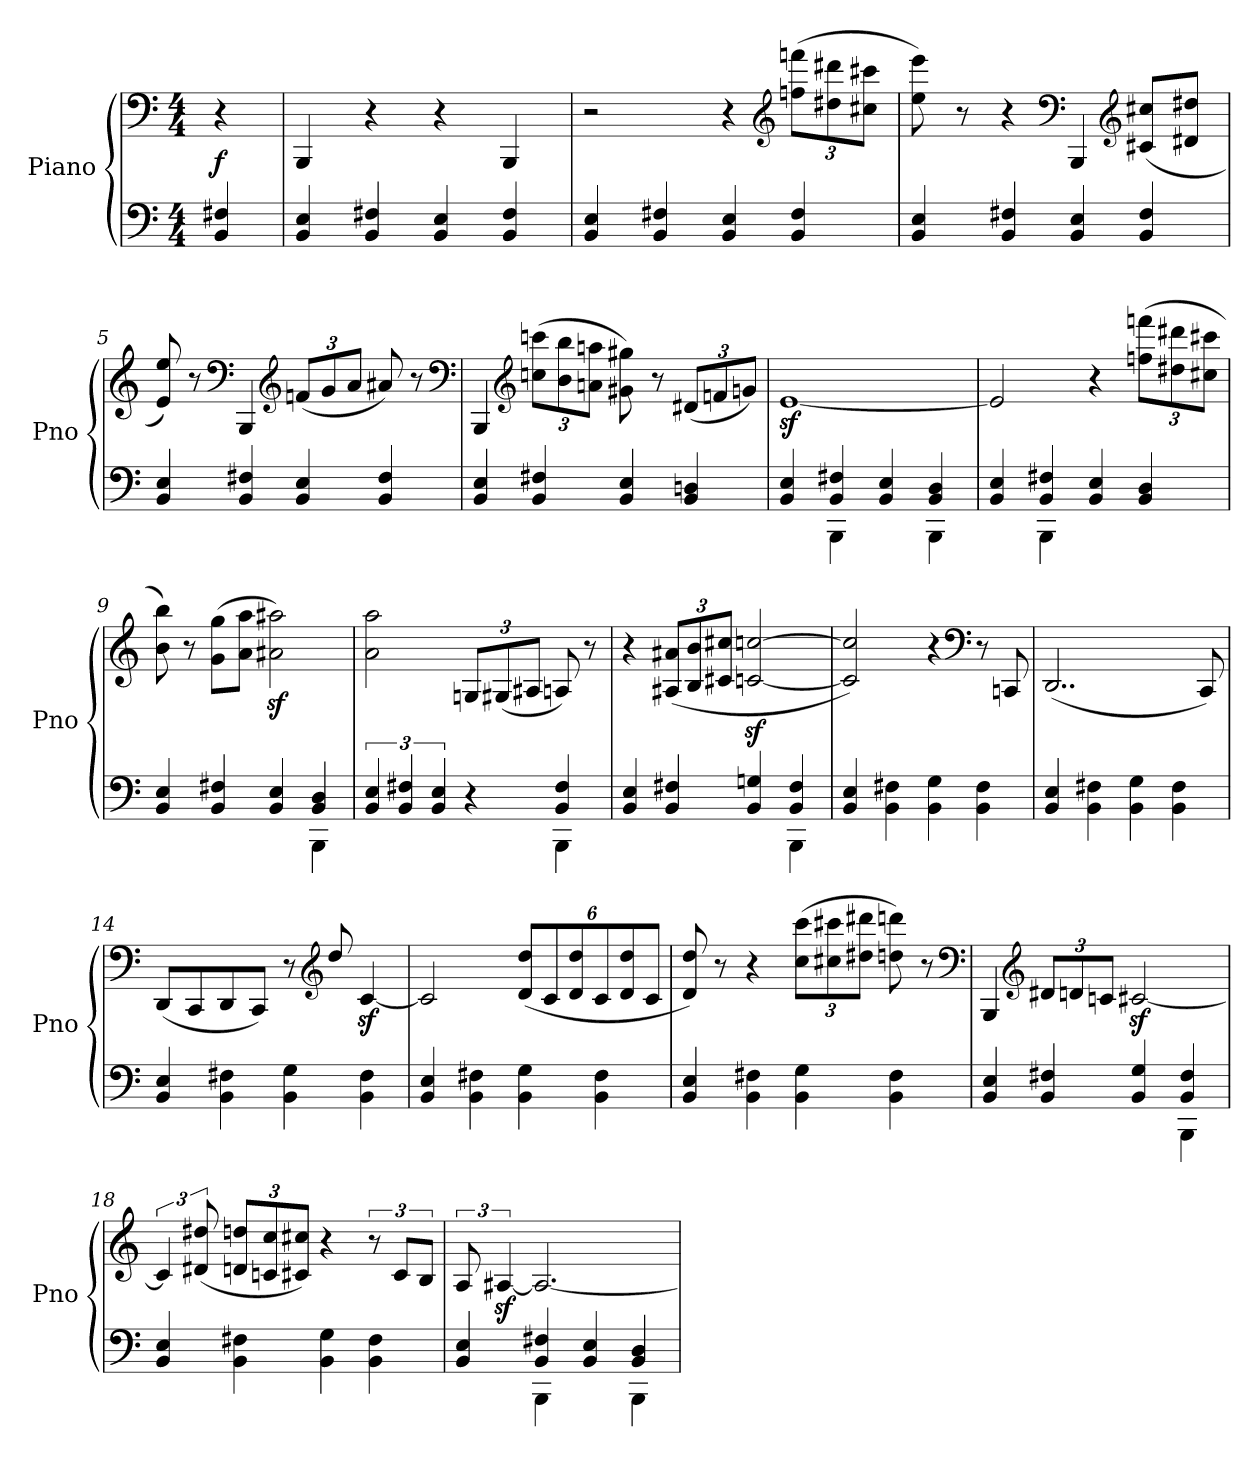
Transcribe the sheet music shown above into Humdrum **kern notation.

**kern	**dynam	**kern
*part2	*part2	*part1
*staff2	*staff2	*staff1
*I"Piano	*	*I"Piano
*I'Pno	*	*I'Pno
*clefF4	*	*clefF4
*M4/4	*	*M4/4
*MM132	*	*MM132
=1	=1	=1
!	!LO:DY:a	!
4BB/ 4F#X/	f	4r
=2	=2	=2
4BB/ 4E/	.	4BBB/
4BB/ 4F#X/	.	4r
4BB/ 4E/	.	4r
4BB/ 4F#/	.	4BBB/
=3	=3	=3
4BB/ 4E/	.	2r
4BB/ 4F#X/	.	.
4BB/ 4E/	.	4r
*	*	*clefG2
4BB/ 4F#/	.	(12ffn\ 12fffn\L
.	.	12dd#X\ 12ddd#X\
.	.	12cc#X\ 12ccc#X\J
=4	=4	=4
4BB/ 4E/	.	8ee\ 8eee\)
.	.	8r
4BB/ 4F#X/	.	4r
*	*	*clefF4
4BB/ 4E/	.	4BBB/
*	*	*clefG2
4BB/ 4F#/	.	(8c#X/ 8cc#X/L
.	.	8d#X/ 8dd#X/J
=5	=5	=5
4BB/ 4E/	.	8e/ 8ee/)
.	.	8r
*	*	*clefF4
4BB/ 4F#X/	.	4BBB/
*	*	*clefG2
4BB/ 4E/	.	(12fn/L
.	.	12g/
.	.	12a/J
4BB/ 4F#/	.	8a#X/)
.	.	8r
*	*	*clefF4
!!LO:LB:g=z
=6	=6	=6
4BB/ 4E/	.	4BBB/
*	*	*clefG2
4BB/ 4F#X/	.	(12ccn\ 12cccn\L
.	.	12b\ 12bb\
.	.	12an\ 12aan\J
4BB/ 4E/	.	8g#X\ 8gg#X\)
.	.	8r
4BB/ 4Dn/	.	(12d#X/L
.	.	12fn/
.	.	12gn/J)
=7	=7	=7
*^	*	*
4BB/ 4E/	4ryy	.	[1ez>/
4BB/ 4F#X/	4BBB\	.	.
4BB/ 4E/	4ryy	.	.
4BB/ 4D/	4BBB\	.	.
=8	=8	=8	=8
4BB/ 4E/	4ryy	.	2e/]
4BB/ 4F#X/	4BBB\	.	.
4BB/ 4E/	2ryy	.	4r
4BB/ 4D/	.	.	(12ffn\ 12fffn\L
.	.	.	12dd#X\ 12ddd#X\
.	.	.	12cc#X\ 12ccc#X\J
=9	=9	=9	=9
4BB/ 4E/	2.ryy	.	8b\ 8bb\)
.	.	.	8r
4BB/ 4F#X/	.	.	(8g\ 8gg\L
.	.	.	8a\ 8aa\J
4BB/ 4E/	.	.	2a#X\z> 2aa#X\z>)
4BB/ 4D/	4BBB\	.	.
!!LO:LB:g=z
=10	=10	=10	=10
6BB/ 6E/	2.ryy	.	2a\ 2aa\
6BB/ 6F#X/	.	.	.
6BB/ 6E/	.	.	.
4r	.	.	12Gn/L
.	.	.	(12G#X/
.	.	.	12A#X/J
4BB/ 4F#/	4BBB\	.	8An/)
.	.	.	8r
=11	=11	=11	=11
4BB/ 4E/	2.ryy	.	4r
4BB/ 4F#X/	.	.	(12A#X/ 12a#X/L
.	.	.	12B/ 12b/
.	.	.	12c#X/ 12cc#X/J
4BB/ 4Gn/	.	.	[2cn/z> [2ccn/z>
4BB/ 4F#/	4BBB\	.	.
*v	*v	*	*
=12	=12	=12
4BB/ 4E/	.	2c/] 2cc/])
4BB\ 4F#X\	.	.
4BB\ 4G\	.	4r
*	*	*clefF4
4BB\ 4F#\	.	8r
.	.	8CCn/
=13	=13	=13
4BB/ 4E/	.	(2..DD/
4BB\ 4F#X\	.	.
4BB\ 4G\	.	.
4BB\ 4F#\	.	.
.	.	8CC/)
!!LO:LB:g=z
=14	=14	=14
4BB/ 4E/	.	(8DD/L
.	.	8CC/
4BB\ 4F#X\	.	8DD/
.	.	8CC/J)
4BB\ 4G\	.	8r
*	*	*clefG2
.	.	8dd/
4BB\ 4F#\	.	[4cz>/
=15	=15	=15
4BB/ 4E/	.	2c/]
4BB\ 4F#X\	.	.
4BB\ 4G\	.	(12d/ 12dd/L
.	.	12c/
.	.	12d/ 12dd/
4BB\ 4F#\	.	12c/
.	.	12d/ 12dd/
.	.	12c/J
=16	=16	=16
4BB/ 4E/	.	8d/ 8dd/)
.	.	8r
4BB\ 4F#X\	.	4r
4BB\ 4G\	.	(12cc\ 12ccc\L
.	.	12cc#X\ 12ccc#X\
.	.	12dd#X\ 12ddd#X\J
4BB\ 4F#\	.	8ddn\ 8dddn\)
.	.	8r
*	*	*clefF4
=17	=17	=17
*^	*	*
4BB/ 4E/	2.ryy	.	4BBB/
*	*	*	*clefG2
4BB/ 4F#X/	.	.	12d#X/L
.	.	.	12dn/
.	.	.	12cn/J
4BB/ 4G/	.	.	[2c#Xz>/
4BB/ 4F#/	4BBB\	.	.
*v	*v	*	*
!!LO:LB:g=z
=18	=18	=18
4BB/ 4E/	.	6c#/]
.	.	(12d#X/ 12dd#X/
4BB\ 4F#X\	.	12dn/ 12ddn/L
.	.	12c/ 12cc/
.	.	12c#X/ 12cc#X/J)
4BB\ 4G\	.	4r
4BB\ 4F#\	.	12r
.	.	12c#/L
.	.	12B/J
=19	=19	=19
*^	*	*
4BB/ 4E/	4ryy	.	12A/
.	.	.	[6A#Xz>/
4BB/ 4F#X/	4BBB\	.	2.A#/_
4BB/ 4E/	4ryy	.	.
4BB/ 4D/	4BBB\	.	.
*v	*v	*	*
=	=	=
*-	*-	*-
